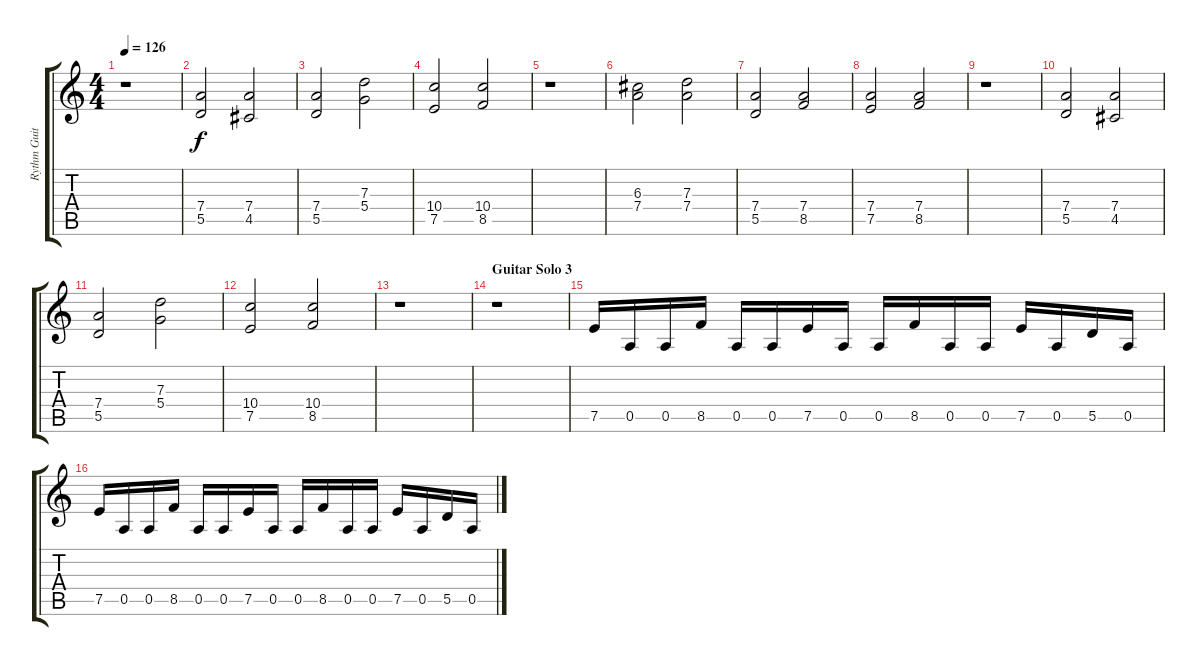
\track ("Rythm Guitar 1" "Rythm Guit") {instrument distortionguitar}
\staff {score tabs}
\tuning (E4 B3 G3 D3 A2 E2) {hide}
\ts (4 4)
\tempo 126
\clef g2
\ks c
r.1{dy f} |
(7.4 5.5).2 (7.4 4.5).2 |
(7.4 5.5).2 (7.3 5.4).2 |
(10.4 7.5).2 (10.4 8.5).2 |
r.1 |
(6.3 7.4).2 (7.3 7.4).2 |
(7.4 5.5).2 (7.4 8.5).2 |
(7.4 7.5).2 (7.4 8.5).2 |
r.1 |
(7.4 5.5).2 (7.4 4.5).2 |
(7.4 5.5).2 (7.3 5.4).2 |
(10.4 7.5).2 (10.4 8.5).2 |
r.1 |
\section ("" "Guitar Solo 3")
r.1 |
7.5.16 0.5.16 0.5.16 8.5.16 0.5.16 0.5.16 7.5.16 0.5.16 0.5.16 8.5.16 0.5.16 0.5.16 7.5.16 0.5.16 5.5.16 0.5.16 |
7.5.16 0.5.16 0.5.16 8.5.16 0.5.16 0.5.16 7.5.16 0.5.16 0.5.16 8.5.16 0.5.16 0.5.16 7.5.16 0.5.16 5.5.16 0.5.16
